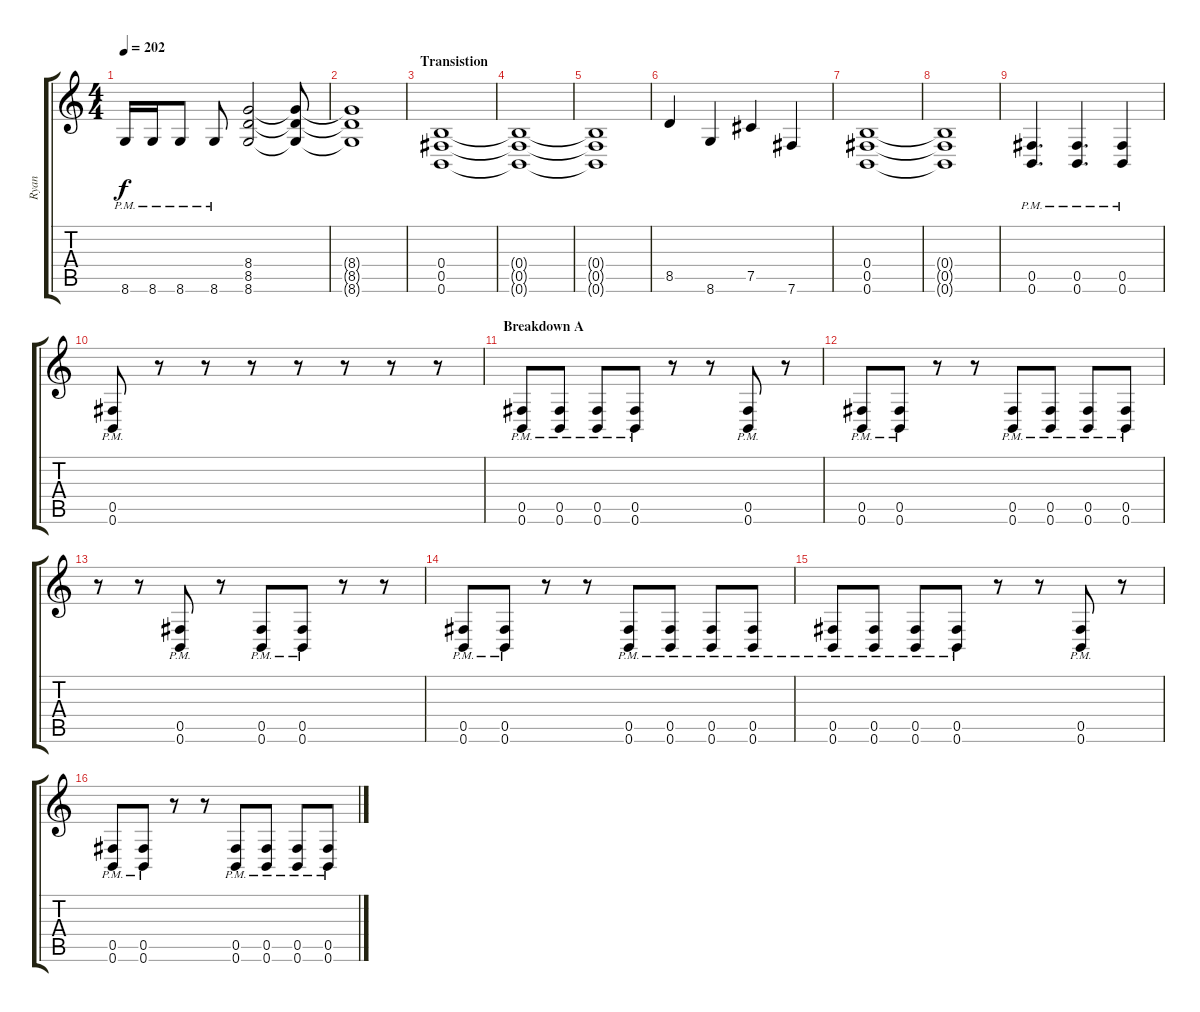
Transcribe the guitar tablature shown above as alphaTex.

\track ("Ryan" "Ryan") {instrument distortionguitar}
\staff {score tabs}
\tuning (Db4 Ab3 E3 B2 Gb2 B1) {hide}
\ts (4 4)
\tempo 202
\clef g2
\ks c
8.6{pm}.16{dy f} 8.6{pm}.16 8.6{pm}.8 8.6{pm}.8 (8.4 8.5 8.6).2 (8.4{t} 8.5{t} 8.6{t}).8 |
(8.4{t} 8.5{t} 8.6{t}).1 |
\section ("" "Transistion")
(0.4 0.5 0.6).1 |
(0.4{t} 0.5{t} 0.6{t}).1 |
(0.4{t} 0.5{t} 0.6{t}).1 |
8.5.4 8.6.4 7.5.4 7.6.4 |
(0.4 0.5 0.6).1 |
(0.4{t} 0.5{t} 0.6{t}).1 |
(0.5{pm} 0.6{pm}).4{d} (0.5{pm} 0.6{pm}).4{d} (0.5{pm} 0.6{pm}).4 |
(0.5{pm} 0.6{pm}).8 r.8 r.8 r.8 r.8 r.8 r.8 r.8 |
\section ("" "Breakdown A")
(0.5{pm} 0.6{pm}).8 (0.5{pm} 0.6{pm}).8 (0.5{pm} 0.6{pm}).8 (0.5{pm} 0.6{pm}).8 r.8 r.8 (0.5{pm} 0.6{pm}).8 r.8 |
(0.5{pm} 0.6{pm}).8 (0.5{pm} 0.6{pm}).8 r.8 r.8 (0.5{pm} 0.6{pm}).8 (0.5{pm} 0.6{pm}).8 (0.5{pm} 0.6{pm}).8 (0.5{pm} 0.6{pm}).8 |
r.8 r.8 (0.5{pm} 0.6{pm}).8 r.8 (0.5{pm} 0.6{pm}).8 (0.5{pm} 0.6{pm}).8 r.8 r.8 |
(0.5{pm} 0.6{pm}).8 (0.5{pm} 0.6{pm}).8 r.8 r.8 (0.5{pm} 0.6{pm}).8 (0.5{pm} 0.6{pm}).8 (0.5{pm} 0.6{pm}).8 (0.5{pm} 0.6{pm}).8 |
(0.5{pm} 0.6{pm}).8 (0.5{pm} 0.6{pm}).8 (0.5{pm} 0.6{pm}).8 (0.5{pm} 0.6{pm}).8 r.8 r.8 (0.5{pm} 0.6{pm}).8 r.8 |
(0.5{pm} 0.6{pm}).8 (0.5{pm} 0.6{pm}).8 r.8 r.8 (0.5{pm} 0.6{pm}).8 (0.5{pm} 0.6{pm}).8 (0.5{pm} 0.6{pm}).8 (0.5{pm} 0.6{pm}).8
